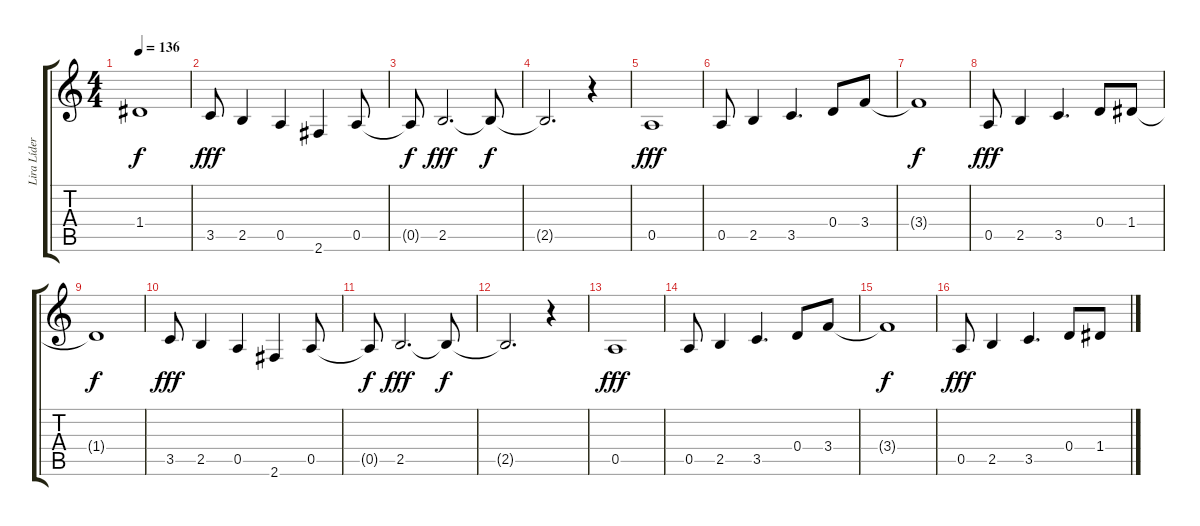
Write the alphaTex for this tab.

\track ("Lira Líder" "Lira Líder") {instrument overdrivenguitar}
\staff {score tabs}
\tuning (E4 B3 G3 D3 A2 E2) {hide}
\ts (4 4)
\tempo 136
\clef g2
\ks c
1.4{t}.1{dy f} |
3.5.8{dy fff} 2.5.4 0.5.4 2.6.4 0.5.8 |
0.5{t}.8{dy f} 2.5.2{d dy fff} 2.5{t}.8{dy f} |
2.5{t}.2{d} r.4 |
0.5.1{dy fff} |
0.5.8 2.5.4 3.5.4{d} 0.4.8 3.4.8 |
3.4{t}.1{dy f} |
0.5.8{dy fff} 2.5.4 3.5.4{d} 0.4.8 1.4.8 |
1.4{t}.1{dy f} |
3.5.8{dy fff} 2.5.4 0.5.4 2.6.4 0.5.8 |
0.5{t}.8{dy f} 2.5.2{d dy fff} 2.5{t}.8{dy f} |
2.5{t}.2{d} r.4 |
0.5.1{dy fff} |
0.5.8 2.5.4 3.5.4{d} 0.4.8 3.4.8 |
3.4{t}.1{dy f} |
0.5.8{dy fff} 2.5.4 3.5.4{d} 0.4.8 1.4.8
